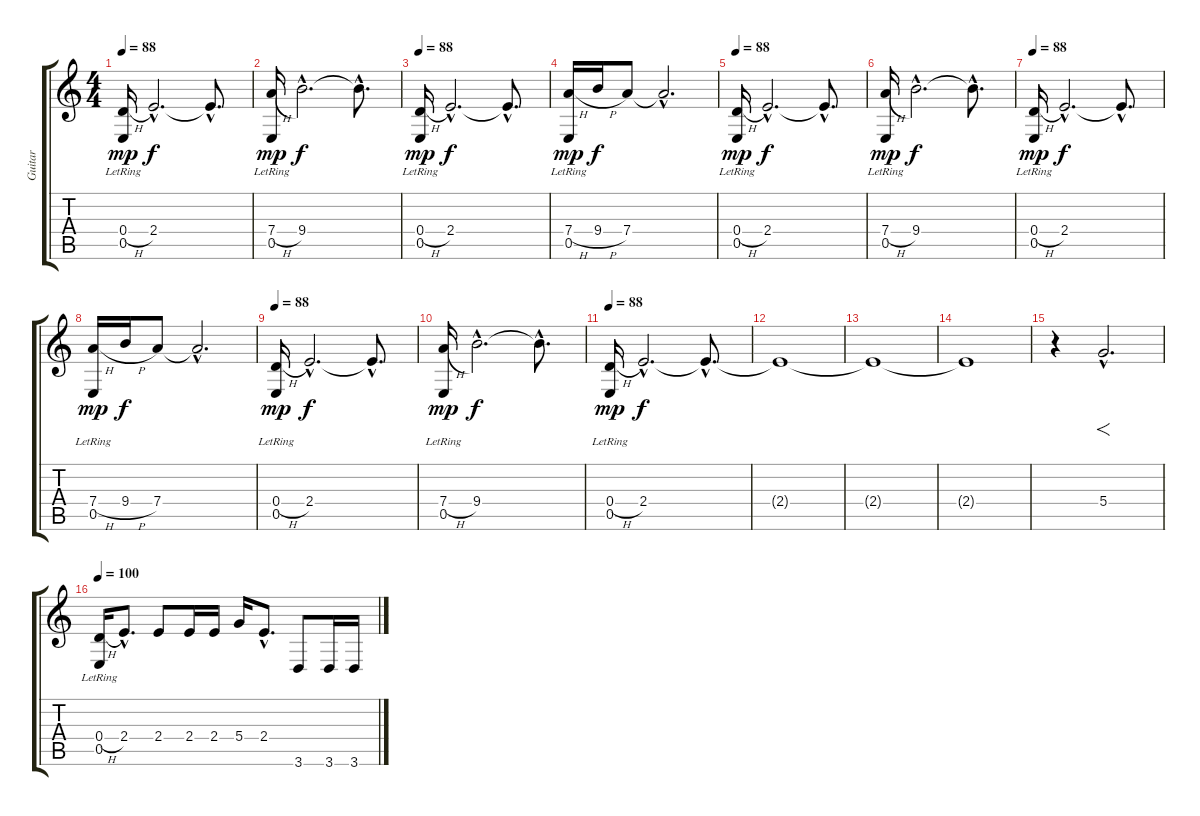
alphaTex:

\track ("Guitar" "Guitar") {instrument distortionguitar}
\staff {score tabs}
\tuning (E4 B3 G3 D3 E2 B1) {hide}
\ts (4 4)
\tempo 88
\clef g2
\ks c
(0.4{h} 0.5{lr}).16{dy mp} 2.4{hac}.2{d dy f} 2.4{hac t}.8{d} |
(7.4{h} 0.5{lr}).16{dy mp} 9.4{hac}.2{d dy f} 9.4{hac t}.8{d} |
\tempo 88
(0.4{h} 0.5{lr}).16{dy mp} 2.4{hac}.2{d dy f} 2.4{hac t}.8{d} |
(7.4{h} 0.5{lr}).16{dy mp} 9.4{h}.16{dy f} 7.4.8 7.4{hac t}.2{d} |
\tempo 88
(0.4{h} 0.5{lr}).16{dy mp} 2.4{hac}.2{d dy f} 2.4{hac t}.8{d} |
(7.4{h} 0.5{lr}).16{dy mp} 9.4{hac}.2{d dy f} 9.4{hac t}.8{d} |
\tempo 88
(0.4{h} 0.5{lr}).16{dy mp} 2.4{hac}.2{d dy f} 2.4{hac t}.8{d} |
(7.4{h} 0.5{lr}).16{dy mp} 9.4{h}.16{dy f} 7.4.8 7.4{hac t}.2{d} |
\tempo 88
(0.4{h} 0.5{lr}).16{dy mp} 2.4{hac}.2{d dy f} 2.4{hac t}.8{d} |
(7.4{h} 0.5{lr}).16{dy mp} 9.4{hac}.2{d dy f} 9.4{hac t}.8{d} |
\tempo 88
(0.4{h} 0.5{lr}).16{dy mp} 2.4{hac}.2{d dy f} 2.4{hac t}.8{d} |
2.4{t}.1 |
2.4{t}.1 |
2.4{t}.1{volume 1} |
r.4 5.4{hac}.2{f d volume 16 instrument pad3polysynth} |
\tempo 100
(0.4{h} 0.5{lr}).16{volume 16 instrument distortionguitar} 2.4{hac}.8{d} 2.4.8 2.4.16 2.4.16 5.4.16 2.4{hac}.8{d} 3.6.8 3.6.16 3.6.16
